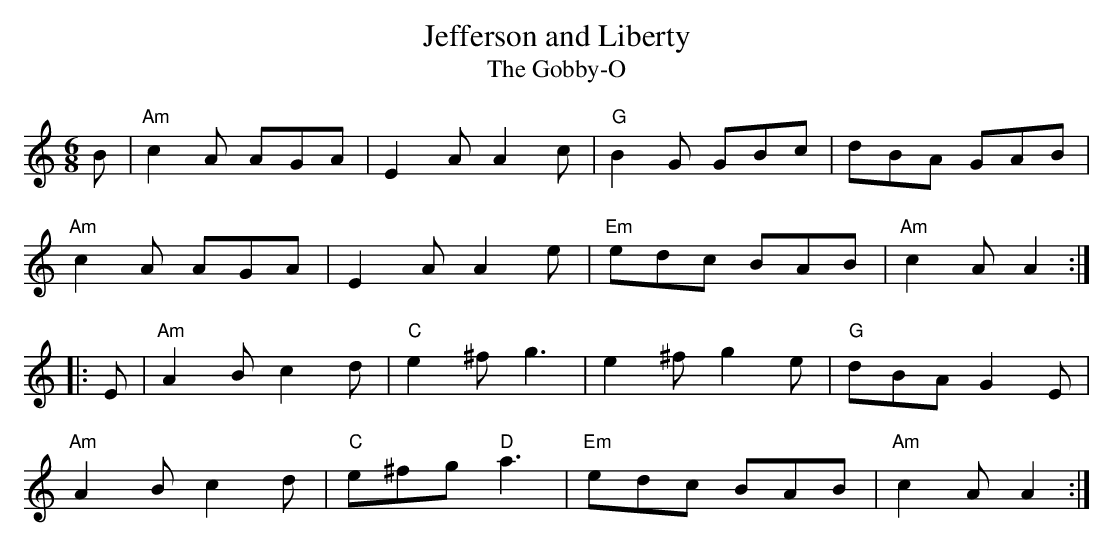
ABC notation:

X:1
T:Jefferson and Liberty
T:The Gobby-O
M:6/8
L:1/8
K:Am
B | "Am"c2 A AGA | E2 A A2c | "G"B2 G GBc | dBA GAB |
"Am"c2 A AGA | E2 A A2 e | "Em"edc BAB | "Am"c2 A A2 :|
|: E | "Am"A2 B c2 d | "C"e2 ^f g3 | e2 ^f g2 e | "G"dBA G2 E |
"Am"A2 B c2 d | "C"e^fg "D"a3 | "Em"edc BAB | "Am"c2A A2 :|
